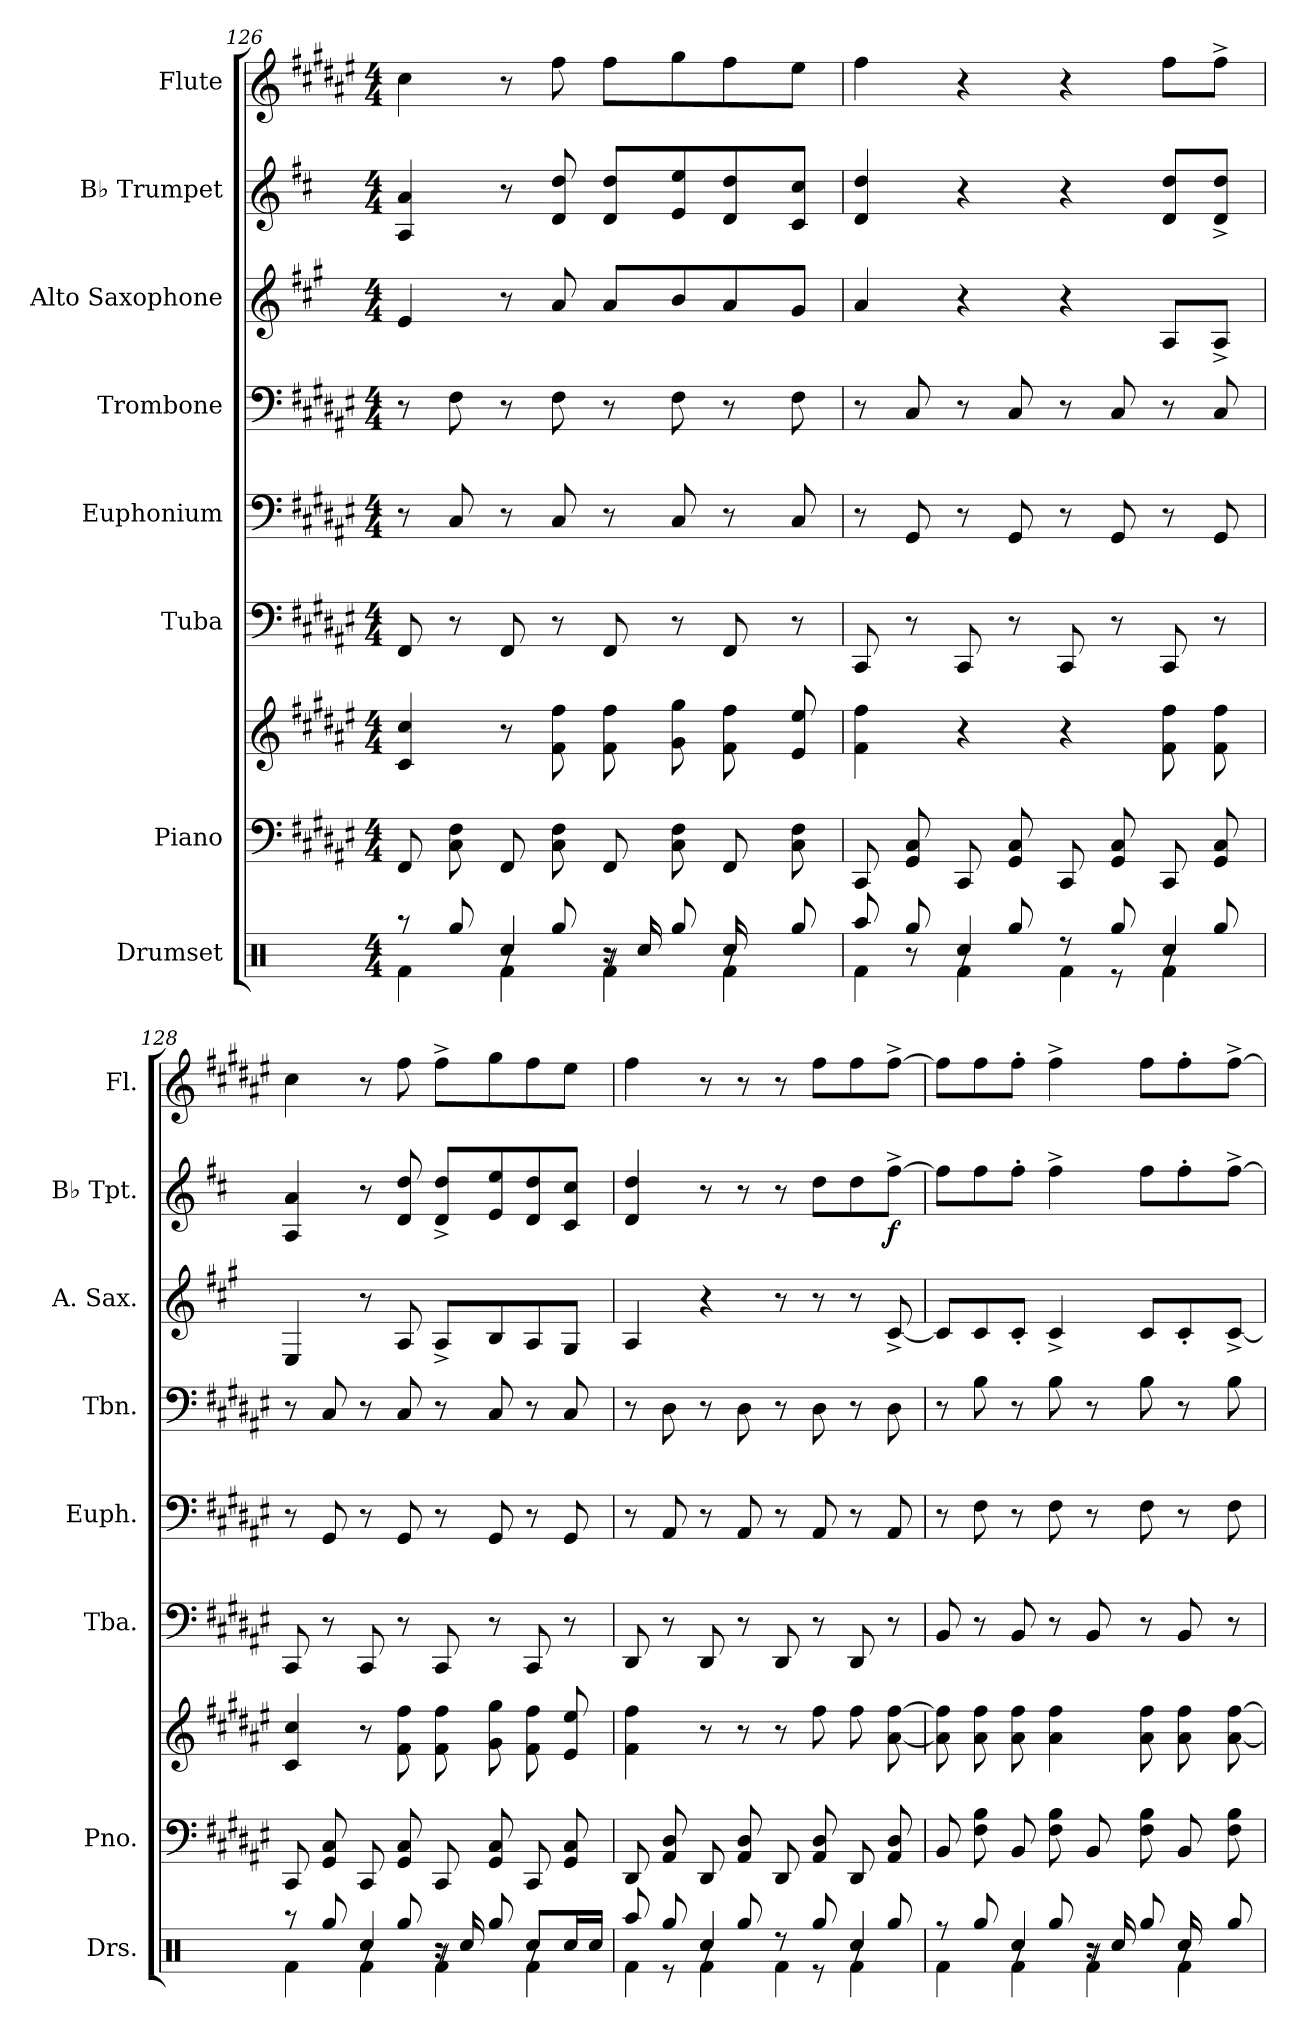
**kern	**kern	**kern	**kern	**kern	**kern	**kern	**kern	**dynam	**kern
*part8	*part7	*part7	*part6	*part5	*part4	*part3	*part2	*part2	*part1
*staff9	*staff8	*staff7	*staff6	*staff5	*staff4	*staff3	*staff2	*staff2	*staff1
*I"Drumset	*I"Piano	*	*I"Tuba	*I"Euphonium	*I"Trombone	*I"Alto Saxophone	*I"B♭ Trumpet	*	*I"Flute
*I'Drs.	*I'Pno.	*	*I'Tba.	*I'Euph.	*I'Tbn.	*I'A. Sax.	*I'B♭ Tpt.	*	*I'Fl.
*clefX	*clefF4	*clefG2	*clefF4	*clefF4	*clefF4	*clefG2	*clefG2	*	*clefG2
*	*	*	*	*	*	*ITrd5c9	*ITrd1c2	*	*
*k[]	*k[f#c#g#d#a#e#]	*k[f#c#g#d#a#e#]	*k[f#c#g#d#a#e#]	*k[f#c#g#d#a#e#]	*k[f#c#g#d#a#e#]	*k[]	*k[]	*	*k[f#c#g#d#a#e#]
*M4/4	*M4/4	*M4/4	*M4/4	*M4/4	*M4/4	*M4/4	*M4/4	*	*M4/4
=126	=126	=126	=126	=126	=126	=126	=126	=126	=126
*^	*	*	*	*	*	*	*	*	*
*	*^	*	*	*	*	*	*	*	*	*
8r	4Rf\	4ryy	8FF#/	4c#/ 4cc#/	8FF#/	8r	8r	4G/	4G/ 4g/	.	4cc#\
8Rgg/	.	.	8C#\ 8F#\	.	8r	8C#/	8F#\	.	.	.	.
8r	4Rf\	4Rcc/	8FF#/	8r	8FF#/	8r	8r	8r	8r	.	8r
8Rgg/	.	.	8C#\ 8F#\	8f#\ 8ff#\	8r	8C#/	8F#\	8c/	8c/ 8cc/	.	8ff#\
8r	4Rf\	16r	8FF#/	8f#\ 8ff#\	8FF#/	8r	8r	8c/L	8c/ 8cc/L	.	8ff#\L
.	.	16Rcc/	.	.	.	.	.	.	.	.	.
8Rgg/	.	8ryy	8C#\ 8F#\	8g#\ 8gg#\	8r	8C#/	8F#\	8d/	8d/ 8dd/	.	8gg#\
8r	4Rf\	16Rcc/	8FF#/	8f#\ 8ff#\	8FF#/	8r	8r	8c/	8c/ 8cc/	.	8ff#\
.	.	8.ryy	.	.	.	.	.	.	.	.	.
8Rgg/	.	.	8C#\ 8F#\	8e#/ 8ee#/	8r	8C#/	8F#\	8B/J	8B/ 8b/J	.	8ee#\J
=127	=127	=127	=127	=127	=127	=127	=127	=127	=127	=127	=127
8Raa/	4Rf\	8ryy	8CC#/	4f#\ 4ff#\	8CC#/	8r	8r	4c/	4c/ 4cc/	.	4ff#\
8r	.	8Rgg/	8GG#/ 8C#/	.	8r	8GG#/	8C#/	.	.	.	.
4Rcc/	4Rf\	8r	8CC#/	4r	8CC#/	8r	8r	4r	4r	.	4r
.	.	8Rgg/	8GG#/ 8C#/	.	8r	8GG#/	8C#/	.	.	.	.
8r	4Rf\	8ryy	8CC#/	4r	8CC#/	8r	8r	4r	4r	.	4r
8re	.	8Rgg/	8GG#/ 8C#/	.	8r	8GG#/	8C#/	.	.	.	.
4Rcc/	4Rf\	8r	8CC#/	8f#\ 8ff#\	8CC#/	8r	8r	8C/L	8c/ 8cc/L	.	8ff#\L
.	.	8Rgg/	8GG#/ 8C#/	8f#\ 8ff#\	8r	8GG#/	8C#/	8C^/J	8c/^ 8cc/^J	.	8ff#^\J
=128	=128	=128	=128	=128	=128	=128	=128	=128	=128	=128	=128
8r	4Rf\	4ryy	8CC#/	4c#/ 4cc#/	8CC#/	8r	8r	4GG/	4G/ 4g/	.	4cc#\
8Rgg/	.	.	8GG#/ 8C#/	.	8r	8GG#/	8C#/	.	.	.	.
8r	4Rf\	4Rcc/	8CC#/	8r	8CC#/	8r	8r	8r	8r	.	8r
8Rgg/	.	.	8GG#/ 8C#/	8f#\ 8ff#\	8r	8GG#/	8C#/	8C/	8c/ 8cc/	.	8ff#\
8r	4Rf\	16r	8CC#/	8f#\ 8ff#\	8CC#/	8r	8r	8C^/L	8c/^ 8cc/^L	.	8ff#^\L
.	.	16Rcc/	.	.	.	.	.	.	.	.	.
8Rgg/	.	8ryy	8GG#/ 8C#/	8g#\ 8gg#\	8r	8GG#/	8C#/	8D/	8d/ 8dd/	.	8gg#\
8Rcc/L	4Rf\	8r	8CC#/	8f#\ 8ff#\	8CC#/	8r	8r	8C/	8c/ 8cc/	.	8ff#\
16Rcc/L	.	8ryy	8GG#/ 8C#/	8e#/ 8ee#/	8r	8GG#/	8C#/	8BB/J	8B/ 8b/J	.	8ee#\J
16Rcc/JJ	.	.	.	.	.	.	.	.	.	.	.
!!LO:PB:g=z
=129	=129	=129	=129	=129	=129	=129	=129	=129	=129	=129	=129
8Raa/	4Rf\	8ryy	8DD#/	4f#\ 4ff#\	8DD#/	8r	8r	4C/	4c/ 4cc/	.	4ff#\
8re	.	8Rgg/	8AA#/ 8D#/	.	8r	8AA#/	8D#\	.	.	.	.
4Rcc/	4Rf\	8r	8DD#/	8r	8DD#/	8r	8r	4r	8r	.	8r
.	.	8Rgg/	8AA#/ 8D#/	8r	8r	8AA#/	8D#\	.	8r	.	8r
8r	4Rf\	8ryy	8DD#/	8r	8DD#/	8r	8r	8r	8r	.	8r
8re	.	8Rgg/	8AA#/ 8D#/	8ff#\	8r	8AA#/	8D#\	8r	8cc\L	.	8ff#\L
4Rcc/	4Rf\	8r	8DD#/	8ff#\	8DD#/	8r	8r	8r	8cc\	.	8ff#\
!	!	!	!	!	!	!	!	!	!	!LO:DY:b	!
.	.	8Rgg/	8AA#/ 8D#/	[8a#\ [8ff#\	8r	8AA#/	8D#\	[8E^/	[8ee^\J	f	[8ff#^\J
=130	=130	=130	=130	=130	=130	=130	=130	=130	=130	=130	=130
8r	4Rf\	4ryy	8BB/	8a#\] 8ff#\]	8BB/	8r	8r	8E/L]	8ee\L]	.	8ff#\L]
8Rgg/	.	.	8F#\ 8B\	8a#\ 8ff#\	8r	8F#\	8B\	8E/	8ee\	.	8ff#\
8r	4Rf\	4Rcc/	8BB/	8a#\ 8ff#\	8BB/	8r	8r	8E'/J	8ee'\J	.	8ff#'\J
8Rgg/	.	.	8F#\ 8B\	4a#\ 4ff#\	8r	8F#\	8B\	4E^/	4ee^\	.	4ff#^\
8r	4Rf\	16r	8BB/	.	8BB/	8r	8r	.	.	.	.
.	.	16Rcc/	.	.	.	.	.	.	.	.	.
8Rgg/	.	8ryy	8F#\ 8B\	8a#\ 8ff#\	8r	8F#\	8B\	8E/L	8ee\L	.	8ff#\L
8r	4Rf\	16Rcc/	8BB/	8a#\ 8ff#\	8BB/	8r	8r	8E'/	8ee'\	.	8ff#'\
.	.	8.ryy	.	.	.	.	.	.	.	.	.
8Rgg/	.	.	8F#\ 8B\	[8a#\ [8ff#\	8r	8F#\	8B\	[8E^/J	[8ee^\J	.	[8ff#^\J
*v	*v	*v	*	*	*	*	*	*	*	*	*
=	=	=	=	=	=	=	=	=	=
*-	*-	*-	*-	*-	*-	*-	*-	*-	*-
